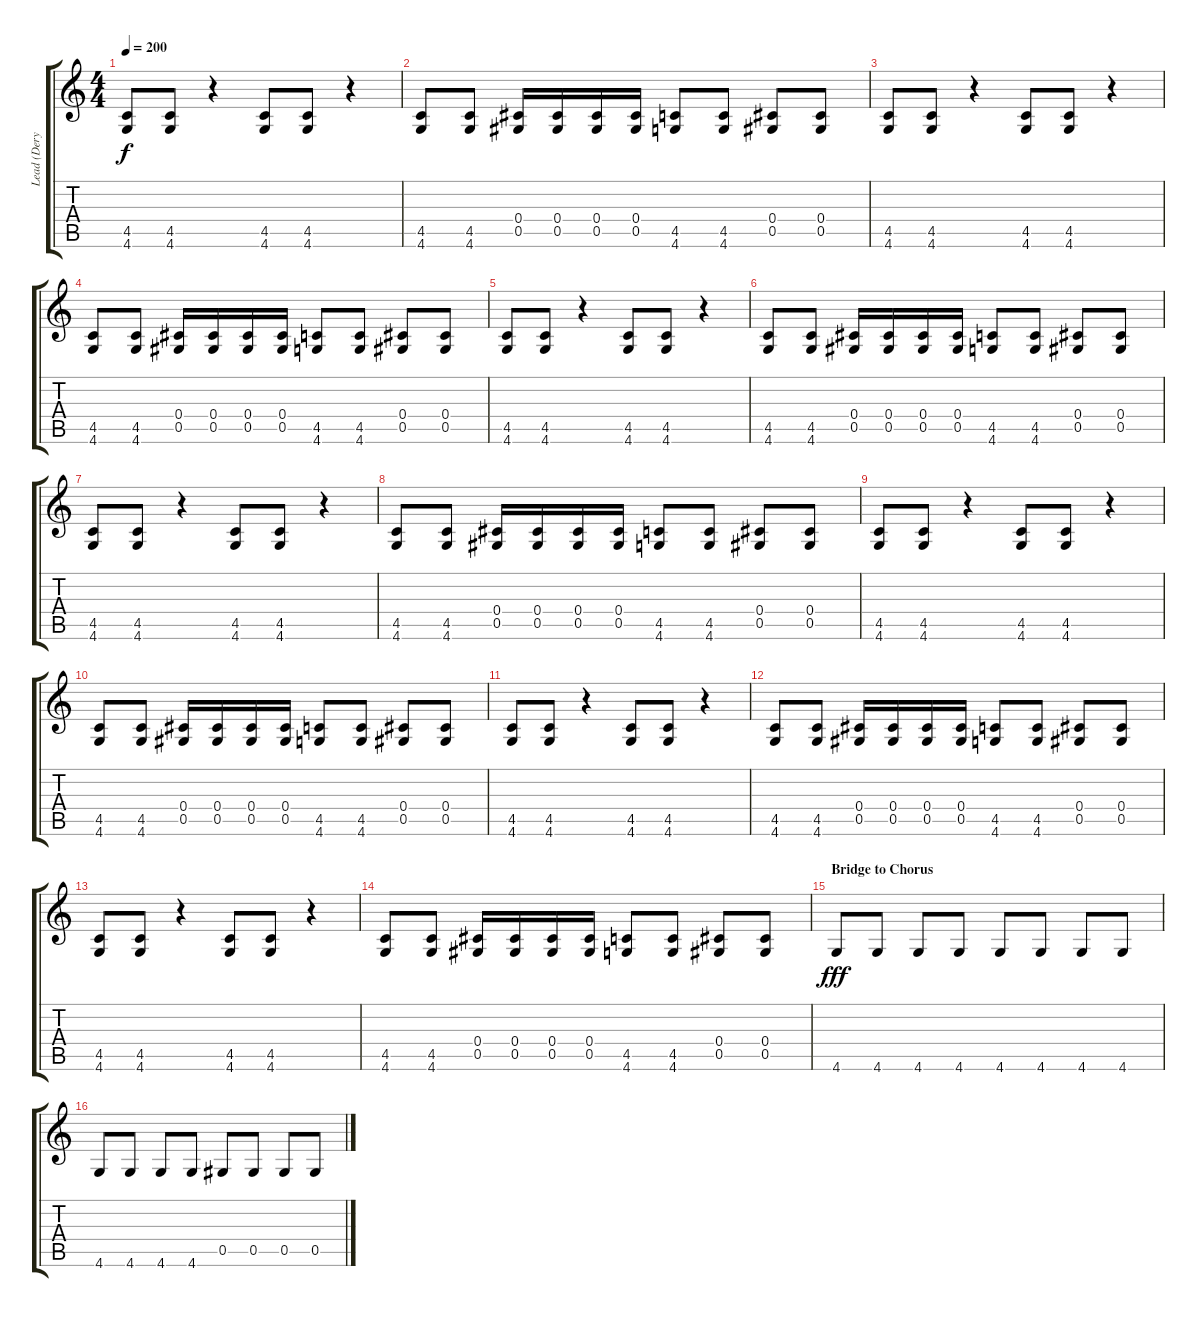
\track ("Lead (Deryck)" "Lead (Dery") {instrument distortionguitar}
\staff {score tabs}
\tuning (Eb4 Bb3 Gb3 Db3 Ab2 Eb2) {hide}
\ts (4 4)
\tempo 200
\clef g2
\ks c
(4.5 4.6).8{dy f} (4.5 4.6).8 r.4 (4.5 4.6).8 (4.5 4.6).8 r.4 |
(4.5 4.6).8 (4.5 4.6).8 (0.4 0.5).16 (0.4 0.5).16 (0.4 0.5).16 (0.4 0.5).16 (4.5 4.6).8 (4.5 4.6).8 (0.4 0.5).8 (0.4 0.5).8 |
(4.5 4.6).8 (4.5 4.6).8 r.4 (4.5 4.6).8 (4.5 4.6).8 r.4 |
(4.5 4.6).8 (4.5 4.6).8 (0.4 0.5).16 (0.4 0.5).16 (0.4 0.5).16 (0.4 0.5).16 (4.5 4.6).8 (4.5 4.6).8 (0.4 0.5).8 (0.4 0.5).8 |
(4.5 4.6).8 (4.5 4.6).8 r.4 (4.5 4.6).8 (4.5 4.6).8 r.4 |
(4.5 4.6).8 (4.5 4.6).8 (0.4 0.5).16 (0.4 0.5).16 (0.4 0.5).16 (0.4 0.5).16 (4.5 4.6).8 (4.5 4.6).8 (0.4 0.5).8 (0.4 0.5).8 |
(4.5 4.6).8 (4.5 4.6).8 r.4 (4.5 4.6).8 (4.5 4.6).8 r.4 |
(4.5 4.6).8 (4.5 4.6).8 (0.4 0.5).16 (0.4 0.5).16 (0.4 0.5).16 (0.4 0.5).16 (4.5 4.6).8 (4.5 4.6).8 (0.4 0.5).8 (0.4 0.5).8 |
(4.5 4.6).8 (4.5 4.6).8 r.4 (4.5 4.6).8 (4.5 4.6).8 r.4 |
(4.5 4.6).8 (4.5 4.6).8 (0.4 0.5).16 (0.4 0.5).16 (0.4 0.5).16 (0.4 0.5).16 (4.5 4.6).8 (4.5 4.6).8 (0.4 0.5).8 (0.4 0.5).8 |
(4.5 4.6).8 (4.5 4.6).8 r.4 (4.5 4.6).8 (4.5 4.6).8 r.4 |
(4.5 4.6).8 (4.5 4.6).8 (0.4 0.5).16 (0.4 0.5).16 (0.4 0.5).16 (0.4 0.5).16 (4.5 4.6).8 (4.5 4.6).8 (0.4 0.5).8 (0.4 0.5).8 |
(4.5 4.6).8 (4.5 4.6).8 r.4 (4.5 4.6).8 (4.5 4.6).8 r.4 |
(4.5 4.6).8 (4.5 4.6).8 (0.4 0.5).16 (0.4 0.5).16 (0.4 0.5).16 (0.4 0.5).16 (4.5 4.6).8 (4.5 4.6).8 (0.4 0.5).8 (0.4 0.5).8 |
\section ("" "Bridge to Chorus")
4.6.8{dy fff} 4.6.8 4.6.8 4.6.8 4.6.8 4.6.8 4.6.8 4.6.8 |
4.6.8 4.6.8 4.6.8 4.6.8 0.5.8 0.5.8 0.5.8 0.5.8
